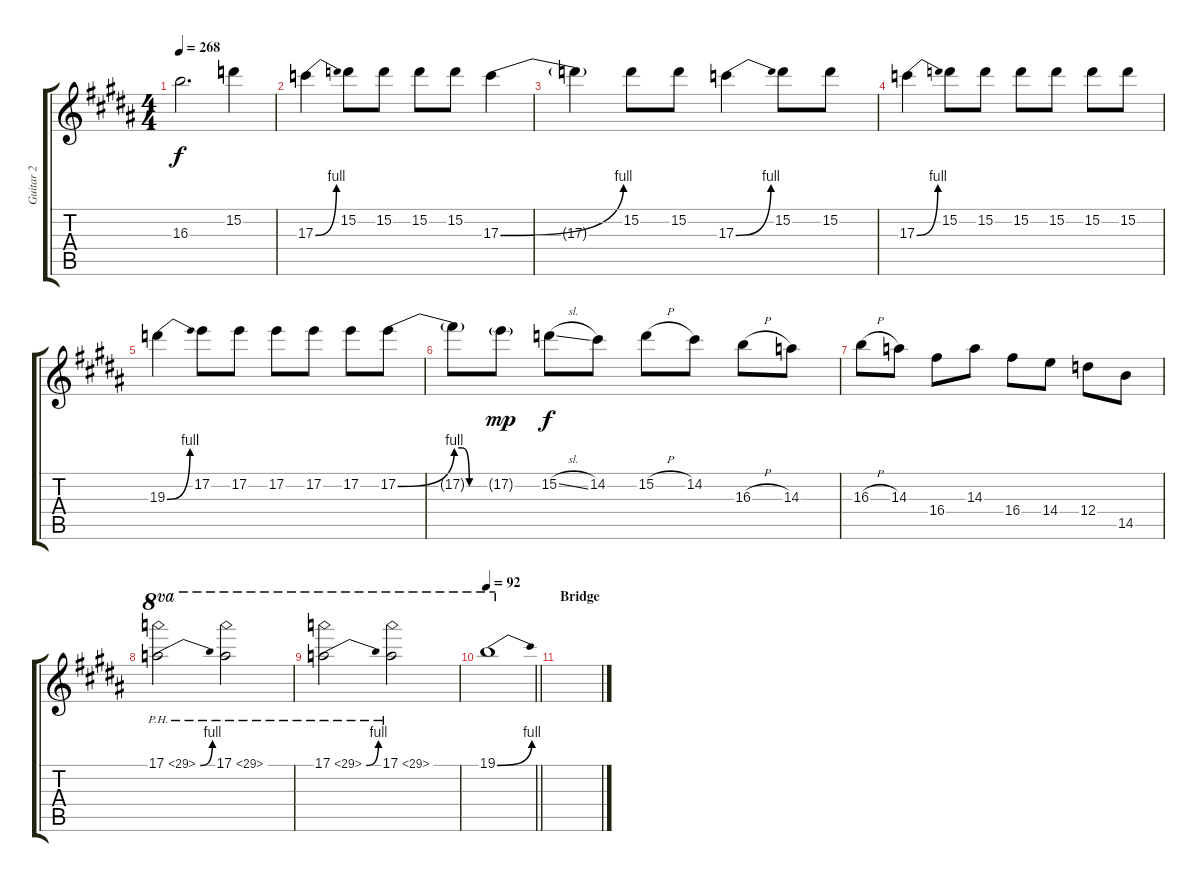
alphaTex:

\track ("Guitar 2" "Guitar 2") {instrument distortionguitar}
\staff {score tabs}
\tuning (E4 B3 G3 D3 A2 E2) {hide}
\ts (4 4)
\tempo 268
\clef g2
\ks b
16.3{t}.2{d dy f} 15.2.4 |
17.3{be (bend 0 0 60 4)}.4 15.2.8 15.2.8 15.2.8 15.2.8 17.3{be (bend 0 0 60 4)}.4 |
17.3{t}.4 15.2.8 15.2.8 17.3{be (bend 0 0 60 4)}.4 15.2.8 15.2.8 |
17.3{be (bend 0 0 60 4)}.4 15.2.8 15.2.8 15.2.8 15.2.8 15.2.8 15.2.8 |
19.3{be (bend 0 0 60 4)}.4 17.2.8 17.2.8 17.2.8 17.2.8 17.2.8 17.2{be (bend 0 0 60 4)}.8 |
17.2{be (custom 0 4 15 4 30 0 60 0) t}.8 17.2{g}.8{dy mp} 15.2{sl}.8{dy f} 14.2.8 15.2{h}.8 14.2.8 16.3{h}.8 14.3.8 |
16.3{h}.8 14.3.8 16.4.8 14.3.8 16.4.8 14.4.8 12.4.8 14.5.8 |
17.1{be (bend 0 0 60 4) ph 12}.2{ot 8va} 17.1{ph 12}.2{ot 8va} |
17.1{be (bend 0 0 60 4) ph 12}.2{ot 8va} 17.1{ph 12}.2{ot 8va} |
\tempo 92
\barLineRight lightlight
19.1{be (bend 0 0 60 4)}.1{ot 8va} |
\section ("" "Bridge")
